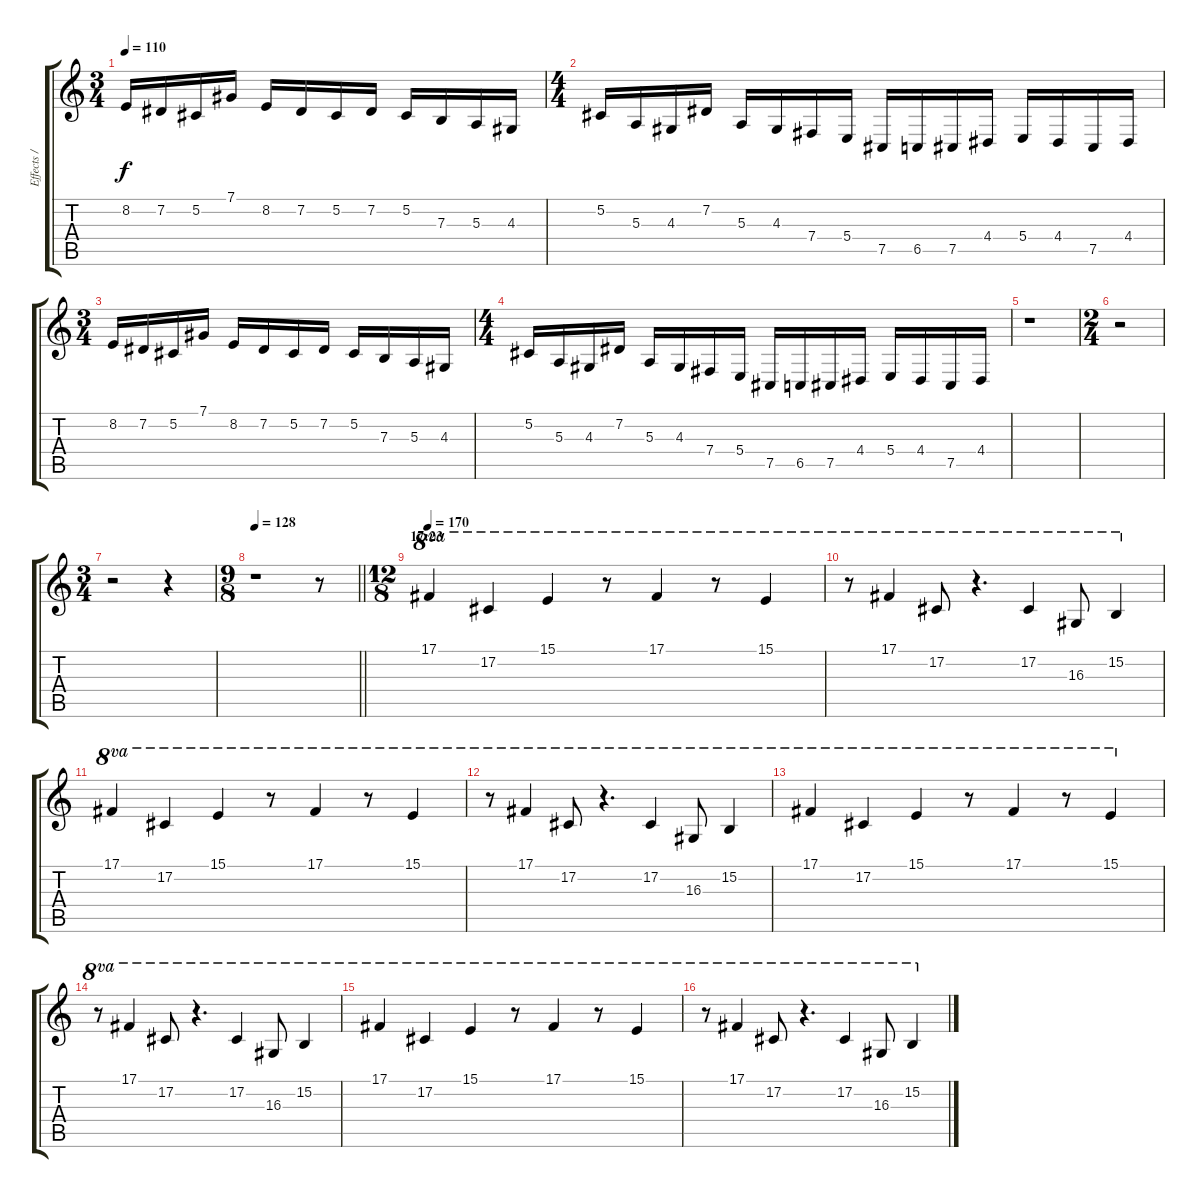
\track ("Effects / Vocals / Add'l Guitar" "Effects / ") {instrument pad3polysynth}
\staff {score tabs}
\tuning (Db4 Ab3 E3 B2 Gb2 Db2) {hide}
\ts (3 4)
\tempo 110
\clef g2
\ks c
8.2.16{dy f volume 12 balance 8 instrument lead2sawtooth} 7.2.16 5.2.16 7.1.16 8.2.16 7.2.16 5.2.16 7.2.16 5.2.16 7.3.16 5.3.16 4.3.16 |
\ts (4 4)
5.2.16 5.3.16 4.3.16 7.2.16 5.3.16 4.3.16 7.4.16 5.4.16 7.5.16 6.5.16 7.5.16 4.4.16 5.4.16 4.4.16 7.5.16 4.4.16 |
\ts (3 4)
8.2.16 7.2.16 5.2.16 7.1.16 8.2.16 7.2.16 5.2.16 7.2.16 5.2.16 7.3.16 5.3.16 4.3.16 |
\ts (4 4)
5.2.16 5.3.16 4.3.16 7.2.16 5.3.16 4.3.16 7.4.16 5.4.16 7.5.16 6.5.16 7.5.16 4.4.16 5.4.16 4.4.16 7.5.16 4.4.16 |
r.1 |
\ts (2 4)
r.2 |
\ts (3 4)
r.2 r.4 |
\ts (9 8)
\tempo 128
\barLineRight lightlight
r.1 r.8 |
\ts (12 8)
\section ("" "17:23")
\tempo 170
17.1.4{ot 8va volume 16 instrument xylophone} 17.2.4{ot 8va} 15.1.4{ot 8va} r.8{ot 8va} 17.1.4{ot 8va} r.8{ot 8va} 15.1.4{ot 8va} |
r.8{ot 8va} 17.1.4{ot 8va} 17.2.8{ot 8va} r.4{d ot 8va} 17.2.4{ot 8va} 16.3.8{ot 8va} 15.2.4{ot 8va} |
17.1.4{ot 8va} 17.2.4{ot 8va} 15.1.4{ot 8va} r.8{ot 8va} 17.1.4{ot 8va} r.8{ot 8va} 15.1.4{ot 8va} |
r.8{ot 8va} 17.1.4{ot 8va} 17.2.8{ot 8va} r.4{d ot 8va} 17.2.4{ot 8va} 16.3.8{ot 8va} 15.2.4{ot 8va} |
17.1.4{ot 8va} 17.2.4{ot 8va} 15.1.4{ot 8va} r.8{ot 8va} 17.1.4{ot 8va} r.8{ot 8va} 15.1.4{ot 8va} |
r.8{ot 8va} 17.1.4{ot 8va} 17.2.8{ot 8va} r.4{d ot 8va} 17.2.4{ot 8va} 16.3.8{ot 8va} 15.2.4{ot 8va} |
17.1.4{ot 8va} 17.2.4{ot 8va} 15.1.4{ot 8va} r.8{ot 8va} 17.1.4{ot 8va} r.8{ot 8va} 15.1.4{ot 8va} |
r.8{ot 8va} 17.1.4{ot 8va} 17.2.8{ot 8va} r.4{d ot 8va} 17.2.4{ot 8va} 16.3.8{ot 8va} 15.2.4{ot 8va}
